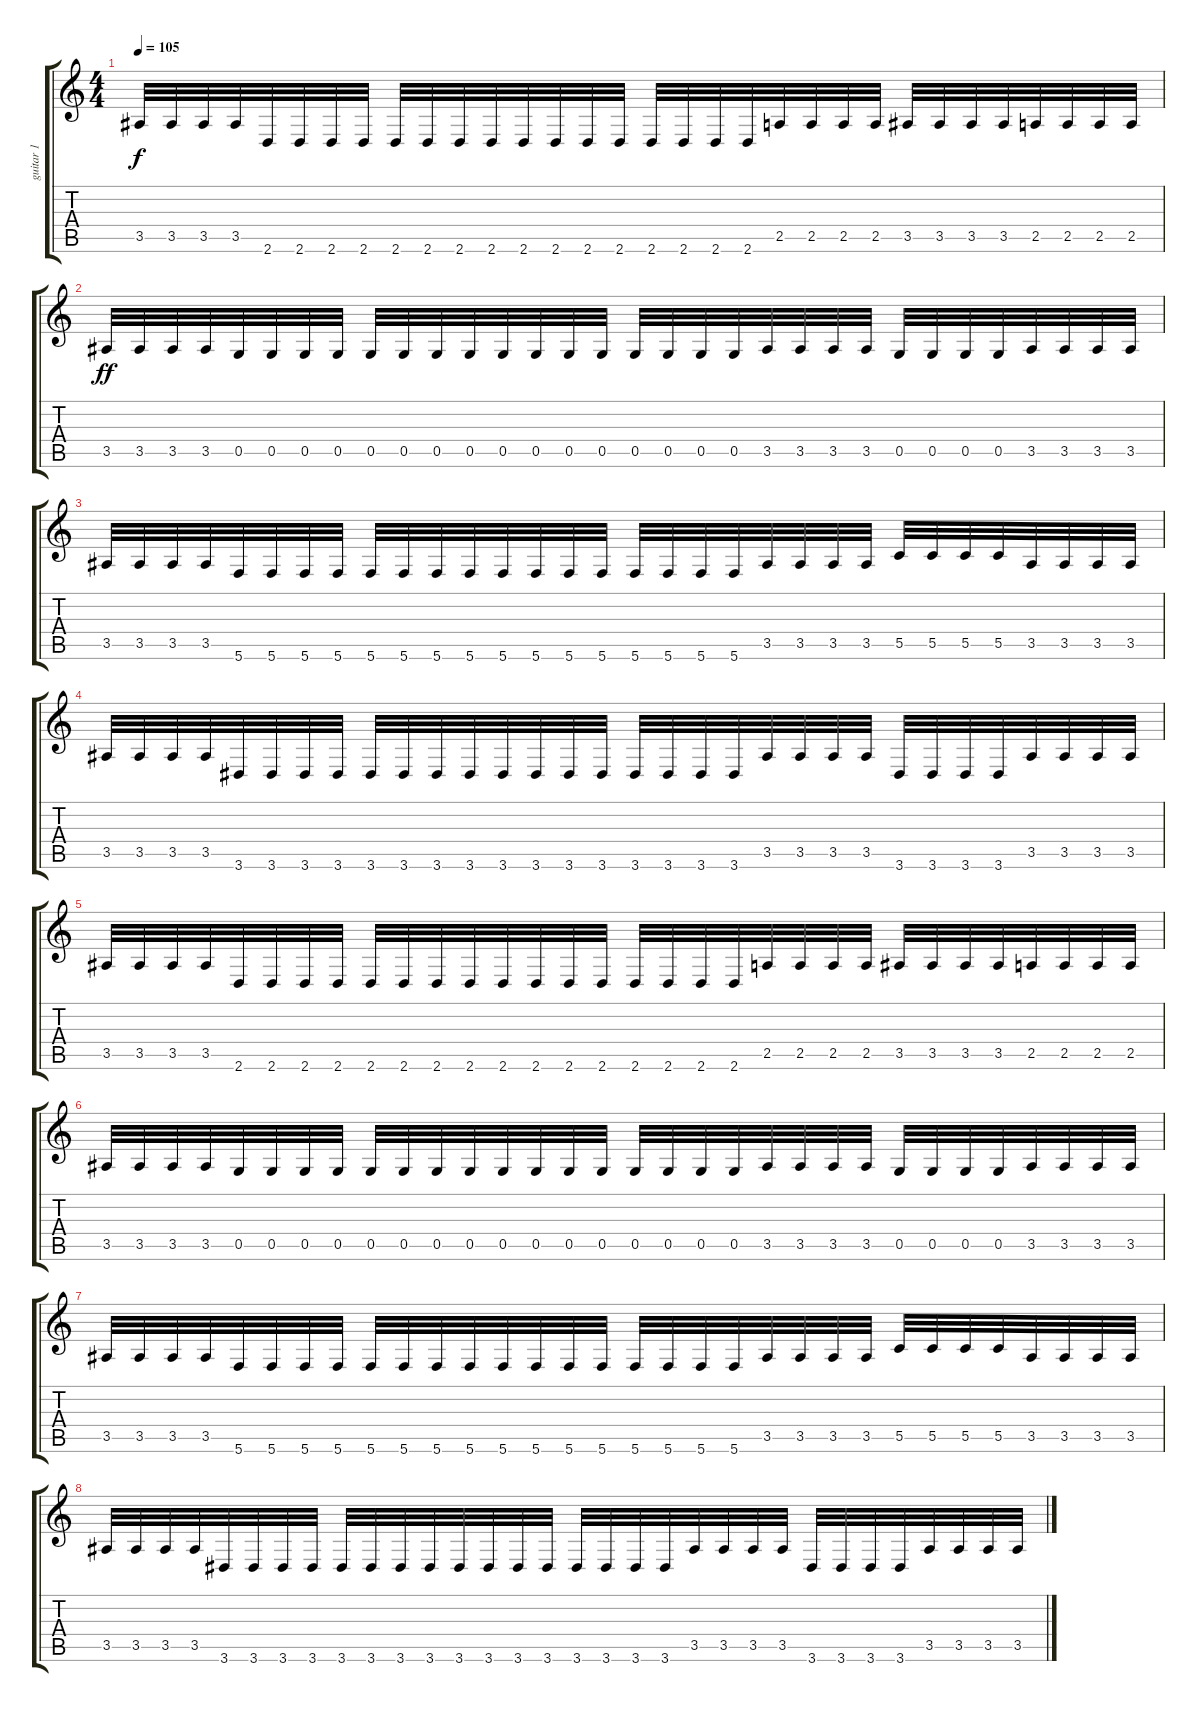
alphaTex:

\track ("guitar 1" "guitar 1") {instrument distortionguitar}
\staff {score tabs}
\tuning (D4 A3 F3 C3 G2 C2) {hide}
\ts (4 4)
\tempo 105
\clef g2
\ks c
3.5.32{dy f} 3.5.32 3.5.32 3.5.32 2.6.32 2.6.32 2.6.32 2.6.32 2.6.32 2.6.32 2.6.32 2.6.32 2.6.32 2.6.32 2.6.32 2.6.32 2.6.32 2.6.32 2.6.32 2.6.32 2.5.32 2.5.32 2.5.32 2.5.32 3.5.32 3.5.32 3.5.32 3.5.32 2.5.32 2.5.32 2.5.32 2.5.32 |
3.5.32{dy ff} 3.5.32 3.5.32 3.5.32 0.5.32 0.5.32 0.5.32 0.5.32 0.5.32 0.5.32 0.5.32 0.5.32 0.5.32 0.5.32 0.5.32 0.5.32 0.5.32 0.5.32 0.5.32 0.5.32 3.5.32 3.5.32 3.5.32 3.5.32 0.5.32 0.5.32 0.5.32 0.5.32 3.5.32 3.5.32 3.5.32 3.5.32 |
3.5.32 3.5.32 3.5.32 3.5.32 5.6.32 5.6.32 5.6.32 5.6.32 5.6.32 5.6.32 5.6.32 5.6.32 5.6.32 5.6.32 5.6.32 5.6.32 5.6.32 5.6.32 5.6.32 5.6.32 3.5.32 3.5.32 3.5.32 3.5.32 5.5.32 5.5.32 5.5.32 5.5.32 3.5.32 3.5.32 3.5.32 3.5.32 |
3.5.32 3.5.32 3.5.32 3.5.32 3.6.32 3.6.32 3.6.32 3.6.32 3.6.32 3.6.32 3.6.32 3.6.32 3.6.32 3.6.32 3.6.32 3.6.32 3.6.32 3.6.32 3.6.32 3.6.32 3.5.32 3.5.32 3.5.32 3.5.32 3.6.32 3.6.32 3.6.32 3.6.32 3.5.32 3.5.32 3.5.32 3.5.32 |
3.5.32 3.5.32 3.5.32 3.5.32 2.6.32 2.6.32 2.6.32 2.6.32 2.6.32 2.6.32 2.6.32 2.6.32 2.6.32 2.6.32 2.6.32 2.6.32 2.6.32 2.6.32 2.6.32 2.6.32 2.5.32 2.5.32 2.5.32 2.5.32 3.5.32 3.5.32 3.5.32 3.5.32 2.5.32 2.5.32 2.5.32 2.5.32 |
3.5.32 3.5.32 3.5.32 3.5.32 0.5.32 0.5.32 0.5.32 0.5.32 0.5.32 0.5.32 0.5.32 0.5.32 0.5.32 0.5.32 0.5.32 0.5.32 0.5.32 0.5.32 0.5.32 0.5.32 3.5.32 3.5.32 3.5.32 3.5.32 0.5.32 0.5.32 0.5.32 0.5.32 3.5.32 3.5.32 3.5.32 3.5.32 |
3.5.32 3.5.32 3.5.32 3.5.32 5.6.32 5.6.32 5.6.32 5.6.32 5.6.32 5.6.32 5.6.32 5.6.32 5.6.32 5.6.32 5.6.32 5.6.32 5.6.32 5.6.32 5.6.32 5.6.32 3.5.32 3.5.32 3.5.32 3.5.32 5.5.32 5.5.32 5.5.32 5.5.32 3.5.32 3.5.32 3.5.32 3.5.32 |
3.5.32 3.5.32 3.5.32 3.5.32 3.6.32 3.6.32 3.6.32 3.6.32 3.6.32 3.6.32 3.6.32 3.6.32 3.6.32 3.6.32 3.6.32 3.6.32 3.6.32 3.6.32 3.6.32 3.6.32 3.5.32 3.5.32 3.5.32 3.5.32 3.6.32 3.6.32 3.6.32 3.6.32 3.5.32 3.5.32 3.5.32 3.5.32
